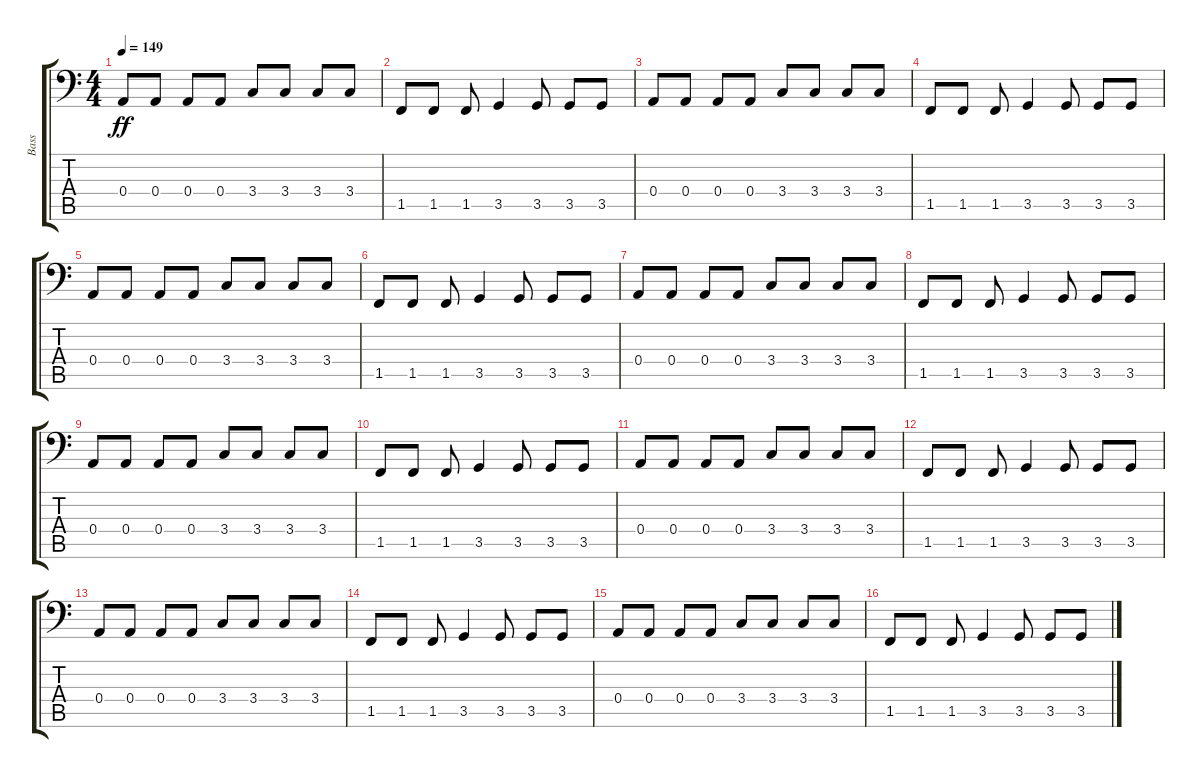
\track ("Bass" "Bass") {instrument electricbassfinger}
\staff {score tabs}
\tuning (C3 G2 D2 A1 E1 B0) {hide}
\ts (4 4)
\tempo 149
\clef f4
\ks c
0.4.8{dy ff} 0.4.8 0.4.8 0.4.8 3.4.8 3.4.8 3.4.8 3.4.8 |
1.5.8 1.5.8 1.5.8 3.5.4 3.5.8 3.5.8 3.5.8 |
0.4.8 0.4.8 0.4.8 0.4.8 3.4.8 3.4.8 3.4.8 3.4.8 |
1.5.8 1.5.8 1.5.8 3.5.4 3.5.8 3.5.8 3.5.8 |
0.4.8 0.4.8 0.4.8 0.4.8 3.4.8 3.4.8 3.4.8 3.4.8 |
1.5.8 1.5.8 1.5.8 3.5.4 3.5.8 3.5.8 3.5.8 |
0.4.8 0.4.8 0.4.8 0.4.8 3.4.8 3.4.8 3.4.8 3.4.8 |
1.5.8 1.5.8 1.5.8 3.5.4 3.5.8 3.5.8 3.5.8 |
0.4.8 0.4.8 0.4.8 0.4.8 3.4.8 3.4.8 3.4.8 3.4.8 |
1.5.8 1.5.8 1.5.8 3.5.4 3.5.8 3.5.8 3.5.8 |
0.4.8 0.4.8 0.4.8 0.4.8 3.4.8 3.4.8 3.4.8 3.4.8 |
1.5.8 1.5.8 1.5.8 3.5.4 3.5.8 3.5.8 3.5.8 |
0.4.8 0.4.8 0.4.8 0.4.8 3.4.8 3.4.8 3.4.8 3.4.8 |
1.5.8 1.5.8 1.5.8 3.5.4 3.5.8 3.5.8 3.5.8 |
0.4.8 0.4.8 0.4.8 0.4.8 3.4.8 3.4.8 3.4.8 3.4.8 |
1.5.8 1.5.8 1.5.8 3.5.4 3.5.8 3.5.8 3.5.8
